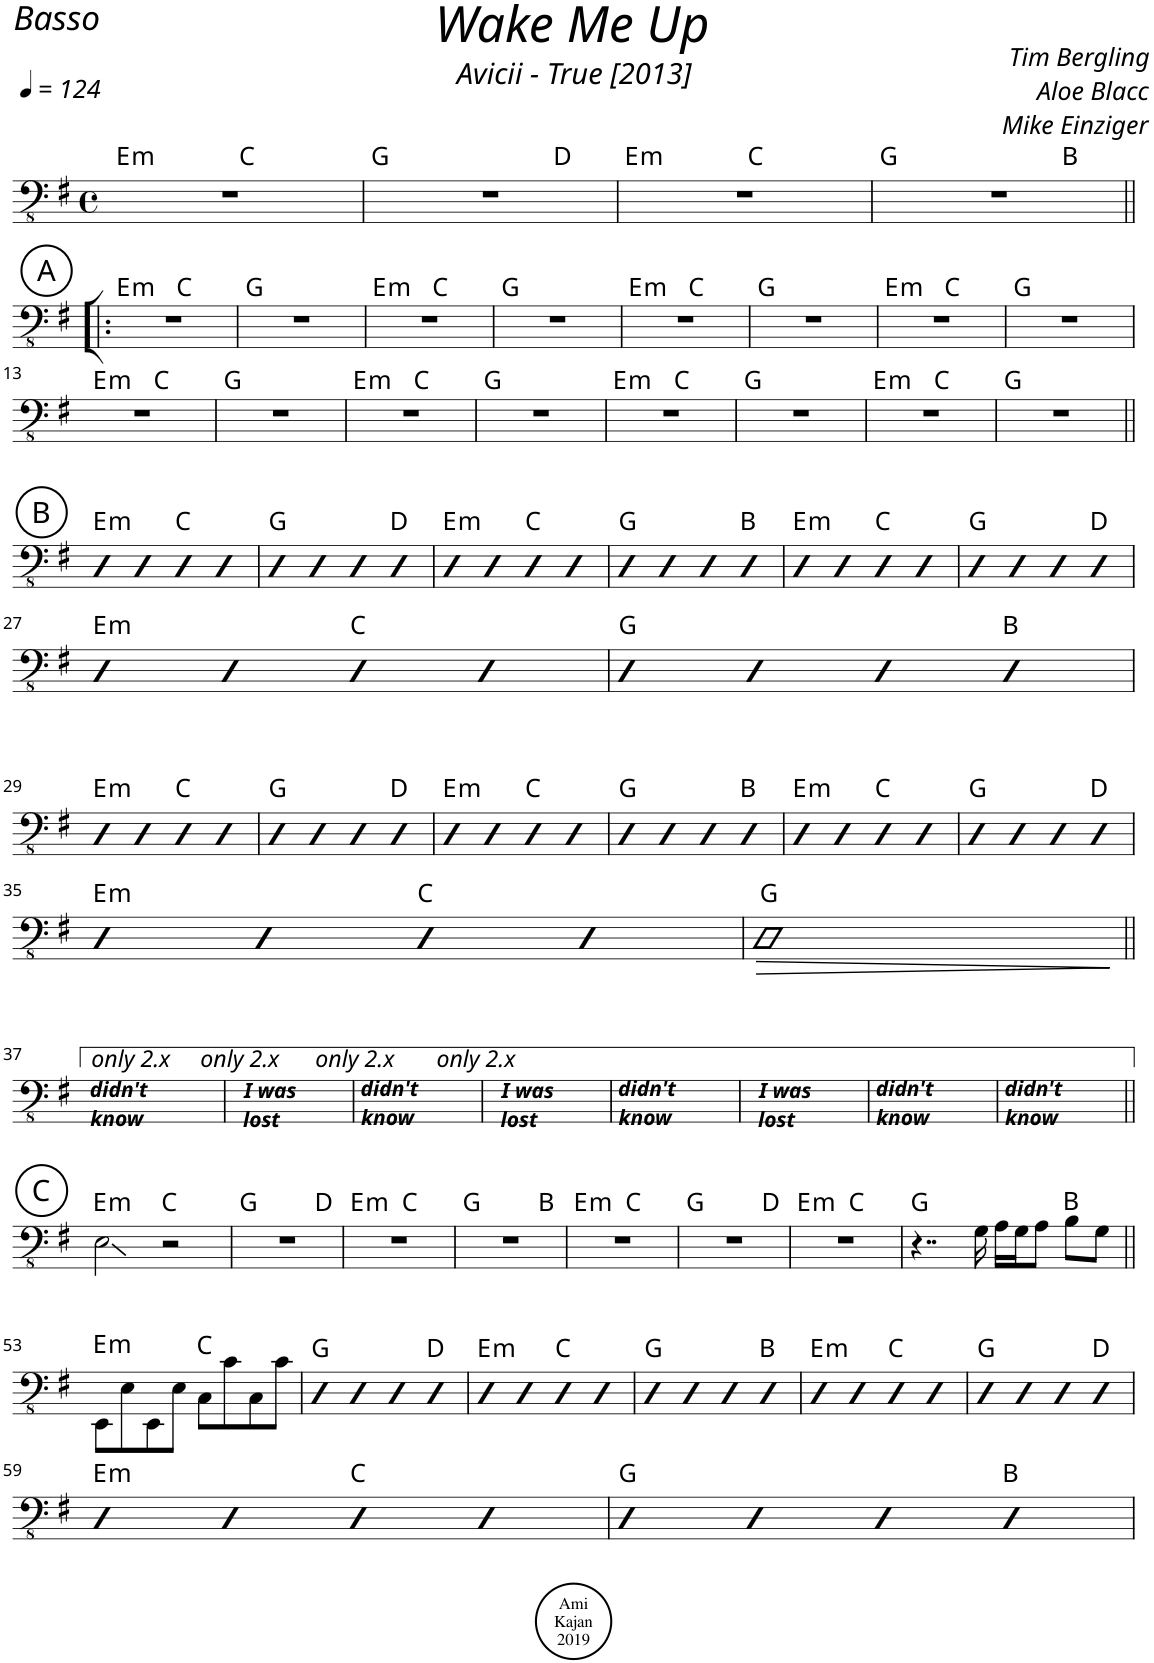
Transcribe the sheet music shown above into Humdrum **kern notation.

**kern	**dynam	**harte
*part1	*part1	*part1
*staff1	*staff1	*
*I"Piano	*	*
*I'Pno.	*	*
*clefFv4	*	*
*k[f#]	*	*
*M4/4	*	*
*met(c)	*	*
*MM124	*	*
=1	=1	=1
!	!	!LO:H:kt=m
*^	*	*
1r	2ryy	.	E:min
.	2ryy	.	C:maj
=2	=2	=2	=2
1r	2.ryy	.	G:maj
.	4ryy	.	D:maj
=3	=3	=3	=3
!	!	!	!LO:H:kt=m
1r	2ryy	.	E:min
.	2ryy	.	C:maj
=4	=4	=4	=4
1r	2.ryy	.	G:maj
.	4ryy	.	B:maj
!!LO:LB:g=z	!!
!!LO:REH:place=s1:a:cj:enc=circle:fs=14:t=A	!!
=5!|:	=5!|:	=5!|:	=5!|:
!	!	!	!LO:H:kt=m
1r	2ryy	.	E:min
.	2ryy	.	C:maj
*v	*v	*	*
=6	=6	=6
1r	.	G:maj
=7	=7	=7
!	!	!LO:H:kt=m
*^	*	*
1r	2ryy	.	E:min
.	2ryy	.	C:maj
*v	*v	*	*
=8	=8	=8
1r	.	G:maj
=9	=9	=9
!	!	!LO:H:kt=m
*^	*	*
1r	2ryy	.	E:min
.	2ryy	.	C:maj
*v	*v	*	*
=10	=10	=10
1r	.	G:maj
=11	=11	=11
!	!	!LO:H:kt=m
*^	*	*
1r	2ryy	.	E:min
.	2ryy	.	C:maj
*v	*v	*	*
=12	=12	=12
1r	.	G:maj
!!LO:LB:g=z
=13	=13	=13
!	!	!LO:H:kt=m
*^	*	*
1r	2ryy	.	E:min
.	2ryy	.	C:maj
*v	*v	*	*
=14	=14	=14
1r	.	G:maj
=15	=15	=15
!	!	!LO:H:kt=m
*^	*	*
1r	2ryy	.	E:min
.	2ryy	.	C:maj
*v	*v	*	*
=16	=16	=16
1r	.	G:maj
=17	=17	=17
!	!	!LO:H:kt=m
*^	*	*
1r	2ryy	.	E:min
.	2ryy	.	C:maj
*v	*v	*	*
=18	=18	=18
1r	.	G:maj
=19	=19	=19
!	!	!LO:H:kt=m
*^	*	*
1r	2ryy	.	E:min
.	2ryy	.	C:maj
*v	*v	*	*
=20	=20	=20
1r	.	G:maj
!!LO:LB:g=z
!!LO:REH:place=s1:a:cj:enc=circle:fs=14:t=B
=21||	=21||	=21||
!	!	!LO:H:kt=m
4GG	.	E:min
4GG	.	.
4GG	.	C:maj
4GG	.	.
=22	=22	=22
4GG	.	G:maj
4GG	.	.
4GG	.	.
4GG	.	D:maj
=23	=23	=23
!	!	!LO:H:kt=m
4GG	.	E:min
4GG	.	.
4GG	.	C:maj
4GG	.	.
=24	=24	=24
4GG	.	G:maj
4GG	.	.
4GG	.	.
4GG	.	B:maj
=25	=25	=25
!	!	!LO:H:kt=m
4GG	.	E:min
4GG	.	.
4GG	.	C:maj
4GG	.	.
=26	=26	=26
4GG	.	G:maj
4GG	.	.
4GG	.	.
4GG	.	D:maj
!!LO:LB:g=z
=27	=27	=27
!	!	!LO:H:kt=m
4GG	.	E:min
4GG	.	.
4GG	.	C:maj
4GG	.	.
=28	=28	=28
4GG	.	G:maj
4GG	.	.
4GG	.	.
4GG	.	B:maj
!!LO:LB:g=z
=29	=29	=29
!	!	!LO:H:kt=m
4GG	.	E:min
4GG	.	.
4GG	.	C:maj
4GG	.	.
=30	=30	=30
4GG	.	G:maj
4GG	.	.
4GG	.	.
4GG	.	D:maj
=31	=31	=31
!	!	!LO:H:kt=m
4GG	.	E:min
4GG	.	.
4GG	.	C:maj
4GG	.	.
=32	=32	=32
4GG	.	G:maj
4GG	.	.
4GG	.	.
4GG	.	B:maj
=33	=33	=33
!	!	!LO:H:kt=m
4GG	.	E:min
4GG	.	.
4GG	.	C:maj
4GG	.	.
=34	=34	=34
4GG	.	G:maj
4GG	.	.
4GG	.	.
4GG	.	D:maj
!!LO:LB:g=z
=35	=35	=35
!	!	!LO:H:kt=m
4GG	.	E:min
4GG	.	.
4GG	.	C:maj
4GG	.	.
=36	=36	=36
!	!LO:HP:b	!
1GG	>	G:maj
.	]	.
!!LO:LB:g=z
=37||	=37||	=37||
!LO:TX:a:Bi:t=didn't	!	!
!LO:TX:a:t=know	!	!
1ryy	.	.
=38	=38	=38
!LO:TX:a:Bi:t=I was	!	!
!LO:TX:a:t=lost	!	!
1ryy	.	.
=39	=39	=39
!LO:TX:a:Bi:t=didn't	!	!
!LO:TX:a:t=know	!	!
1ryy	.	.
=40	=40	=40
!LO:TX:a:Bi:t=I was	!	!
!LO:TX:a:t=lost	!	!
1ryy	.	.
=41	=41	=41
!LO:TX:a:Bi:t=didn't	!	!
!LO:TX:a:t=know	!	!
1ryy	.	.
=42	=42	=42
!LO:TX:a:Bi:t=I was	!	!
!LO:TX:a:t=lost	!	!
1ryy	.	.
=43	=43	=43
!LO:TX:a:Bi:t=didn't	!	!
!LO:TX:a:t=know	!	!
1ryy	.	.
=44	=44	=44
!LO:TX:a:Bi:t=didn't	!	!
!LO:TX:a:t=know	!	!
1ryy	.	.
!!LO:LB:g=z
!!LO:REH:place=s1:a:cj:enc=circle:fs=14:t=C
=45||	=45||	=45||
!	!	!LO:H:kt=m
2EE\	.	E:min
2r	.	C:maj
=46	=46	=46
*^	*	*
1r	2.ryy	.	G:maj
.	4ryy	.	D:maj
=47	=47	=47	=47
!	!	!	!LO:H:kt=m
1r	2ryy	.	E:min
.	2ryy	.	C:maj
=48	=48	=48	=48
1r	2.ryy	.	G:maj
.	4ryy	.	B:maj
=49	=49	=49	=49
!	!	!	!LO:H:kt=m
1r	2ryy	.	E:min
.	2ryy	.	C:maj
=50	=50	=50	=50
1r	2.ryy	.	G:maj
.	4ryy	.	D:maj
=51	=51	=51	=51
!	!	!	!LO:H:kt=m
1r	2ryy	.	E:min
.	2ryy	.	C:maj
*v	*v	*	*
=52	=52	=52
4..r	.	G:maj
16GG\	.	.
16AA\LL	.	.
16GG\J	.	.
8AA\J	.	.
8BB\L	.	B:maj
8GG\J	.	.
!!LO:LB:g=z
=53||	=53||	=53||
!	!	!LO:H:kt=m
8EEE\L	.	E:min
8EE\	.	.
8EEE\	.	.
8EE\J	.	.
8CC\L	.	C:maj
8C\	.	.
8CC\	.	.
8C\J	.	.
=54	=54	=54
4GG	.	G:maj
4GG	.	.
4GG	.	.
4GG	.	D:maj
=55	=55	=55
!	!	!LO:H:kt=m
4GG	.	E:min
4GG	.	.
4GG	.	C:maj
4GG	.	.
=56	=56	=56
4GG	.	G:maj
4GG	.	.
4GG	.	.
4GG	.	B:maj
=57	=57	=57
!	!	!LO:H:kt=m
4GG	.	E:min
4GG	.	.
4GG	.	C:maj
4GG	.	.
=58	=58	=58
4GG	.	G:maj
4GG	.	.
4GG	.	.
4GG	.	D:maj
!!LO:LB:g=z
=59	=59	=59
!	!	!LO:H:kt=m
4GG	.	E:min
4GG	.	.
4GG	.	C:maj
4GG	.	.
=60	=60	=60
4GG	.	G:maj
4GG	.	.
4GG	.	.
4GG	.	B:maj
=	=	=
*-	*-	*-
